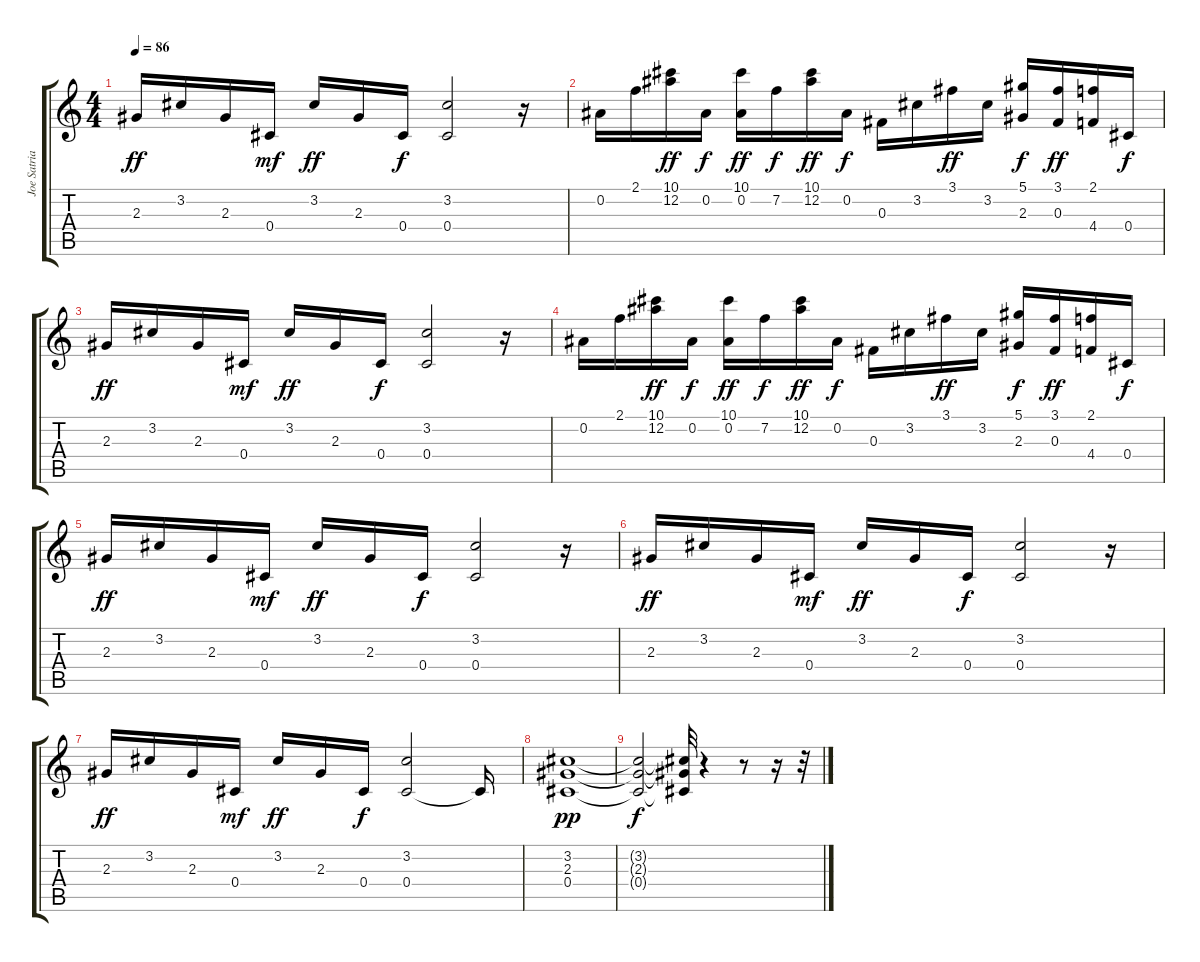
\track ("Joe Satriani" "Joe Satria") {instrument banjo}
\staff {score tabs}
\tuning (Eb4 Bb3 Gb3 Db3 Ab2 Eb2) {hide}
\displaytranspose 12
\ts (4 4)
\tempo 86
\clef g2
\ks c
2.3.16{dy ff} 3.2.16 2.3.16 0.4.16{dy mf} 3.2.16{dy ff} 2.3.16 0.4.16{dy f} (3.2 0.4).2 r.16 |
0.2.16 2.1.16 (10.1 12.2).16{dy ff} 0.2.16{dy f} (10.1 0.2).16{dy ff} 7.2.16{dy f} (10.1 12.2).16{dy ff} 0.2.16{dy f} 0.3.16 3.2.16 3.1.16{dy ff} 3.2.16 (5.1 2.3).16{dy f} (3.1 0.3).16{dy ff} (2.1 4.4).16 0.4.16{dy f} |
2.3.16{dy ff} 3.2.16 2.3.16 0.4.16{dy mf} 3.2.16{dy ff} 2.3.16 0.4.16{dy f} (3.2 0.4).2 r.16 |
0.2.16 2.1.16 (10.1 12.2).16{dy ff} 0.2.16{dy f} (10.1 0.2).16{dy ff} 7.2.16{dy f} (10.1 12.2).16{dy ff} 0.2.16{dy f} 0.3.16 3.2.16 3.1.16{dy ff} 3.2.16 (5.1 2.3).16{dy f} (3.1 0.3).16{dy ff} (2.1 4.4).16 0.4.16{dy f} |
2.3.16{dy ff} 3.2.16 2.3.16 0.4.16{dy mf} 3.2.16{dy ff} 2.3.16 0.4.16{dy f} (3.2 0.4).2 r.16 |
2.3.16{dy ff} 3.2.16 2.3.16 0.4.16{dy mf} 3.2.16{dy ff} 2.3.16 0.4.16{dy f} (3.2 0.4).2 r.16 |
2.3.16{dy ff} 3.2.16 2.3.16 0.4.16{dy mf} 3.2.16{dy ff} 2.3.16 0.4.16{dy f} (3.2 0.4).2 0.4{t}.16 |
(3.2 2.3 0.4).1{dy pp} |
(3.2{t} 2.3{t} 0.4{t}).2{dy f} (3.2{t} 2.3{t} 0.4{t}).32 r.4 r.8 r.16 r.32
